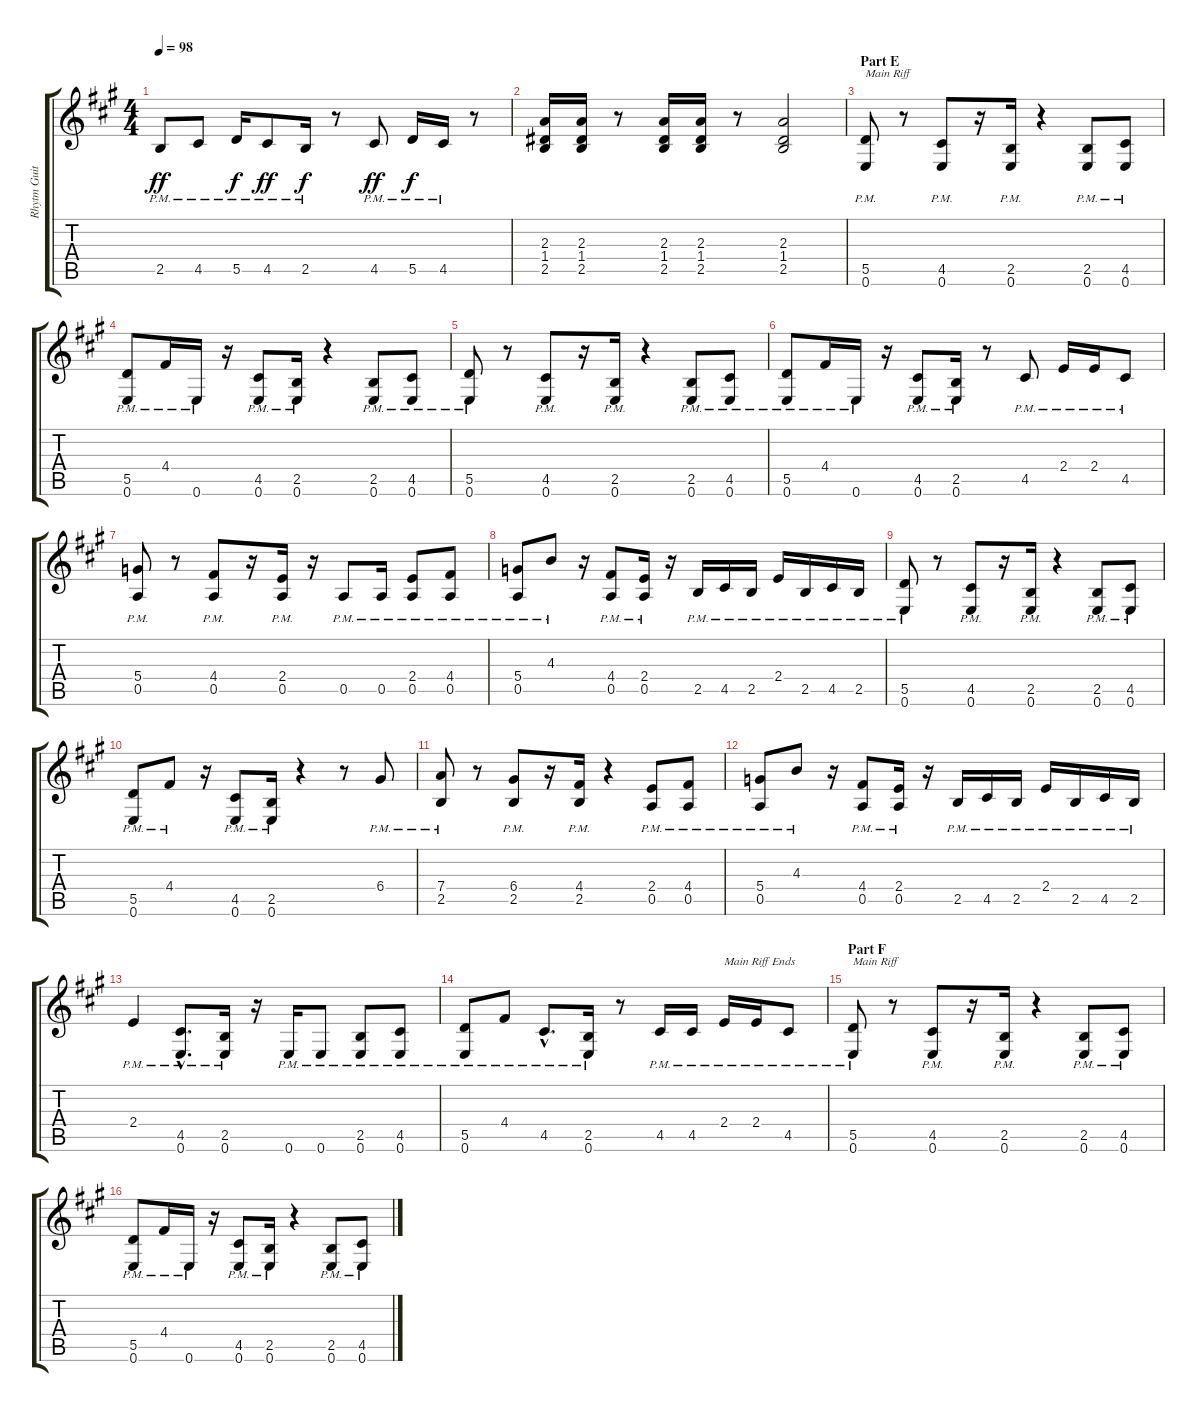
\track ("Rhytm Guitar" "Rhytm Guit") {instrument overdrivenguitar}
\staff {score tabs}
\tuning (E4 B3 G3 D3 A2 E2) {hide}
\ts (4 4)
\tempo 98
\clef g2
\ks a
2.5{pm}.8{dy ff} 4.5{pm}.8 5.5{pm}.16{dy f} 4.5{pm}.8{dy ff} 2.5{pm}.16{dy f} r.8 4.5{pm}.8{dy ff} 5.5{pm}.16{dy f} 4.5{pm}.16 r.8 |
(2.3 1.4 2.5).16 (2.3 1.4 2.5).16 r.8 (2.3 1.4 2.5).16 (2.3 1.4 2.5).16 r.8 (2.3 1.4 2.5).2 |
\section ("" "Part E")
(5.5{pm} 0.6{pm}).8{txt "Main Riff"} r.8 (4.5{pm} 0.6{pm}).8 r.16 (2.5{pm} 0.6{pm}).16 r.4 (2.5{pm} 0.6{pm}).8 (4.5{pm} 0.6{pm}).8 |
(5.5{pm} 0.6{pm}).8 4.4{pm}.16 0.6{pm}.16 r.16 (4.5{pm} 0.6{pm}).8 (2.5{pm} 0.6{pm}).16 r.4 (2.5{pm} 0.6{pm}).8 (4.5{pm} 0.6{pm}).8 |
(5.5{pm} 0.6{pm}).8 r.8 (4.5{pm} 0.6{pm}).8 r.16 (2.5{pm} 0.6{pm}).16 r.4 (2.5{pm} 0.6{pm}).8 (4.5{pm} 0.6{pm}).8 |
(5.5{pm} 0.6{pm}).8 4.4{pm}.16 0.6{pm}.16 r.16 (4.5{pm} 0.6{pm}).8 (2.5{pm} 0.6{pm}).16 r.8 4.5{pm}.8 2.4{pm}.16 2.4{pm}.16 4.5{pm}.8 |
(5.4{pm} 0.5{pm}).8 r.8 (4.4{pm} 0.5{pm}).8 r.16 (2.4{pm} 0.5{pm}).16 r.16 0.5{pm}.8 0.5{pm}.16 (2.4{pm} 0.5{pm}).8 (4.4{pm} 0.5{pm}).8 |
(5.4{pm} 0.5{pm}).8 4.3{pm}.8 r.16 (4.4{pm} 0.5{pm}).8 (2.4{pm} 0.5{pm}).16 r.16 2.5{pm}.16 4.5{pm}.16 2.5{pm}.16 2.4{pm}.16 2.5{pm}.16 4.5{pm}.16 2.5{pm}.16 |
(5.5{pm} 0.6{pm}).8 r.8 (4.5{pm} 0.6{pm}).8 r.16 (2.5{pm} 0.6{pm}).16 r.4 (2.5{pm} 0.6{pm}).8 (4.5{pm} 0.6{pm}).8 |
(5.5{pm} 0.6{pm}).8 4.4{pm}.8 r.16 (4.5{pm} 0.6{pm}).8 (2.5{pm} 0.6{pm}).16 r.4 r.8 6.4{pm}.8 |
(7.4{pm} 2.5{pm}).8 r.8 (6.4{pm} 2.5{pm}).8 r.16 (4.4{pm} 2.5{pm}).16 r.4 (2.4{pm} 0.5{pm}).8 (4.4{pm} 0.5{pm}).8 |
(5.4{pm} 0.5{pm}).8 4.3{pm}.8 r.16 (4.4{pm} 0.5{pm}).8 (2.4{pm} 0.5{pm}).16 r.16 2.5{pm}.16 4.5{pm}.16 2.5{pm}.16 2.4{pm}.16 2.5{pm}.16 4.5{pm}.16 2.5{pm}.16 |
2.4{pm}.4 (4.5{hac pm} 0.6{hac pm}).8{d} (2.5{pm} 0.6{pm}).16 r.16 0.6{pm}.16 0.6{pm}.8 (2.5{pm} 0.6{pm}).8 (4.5{pm} 0.6{pm}).8 |
(5.5{pm} 0.6{pm}).8 4.4{pm}.8 4.5{hac pm}.8{d} (2.5{pm} 0.6{pm}).16 r.8 4.5{pm}.16 4.5{pm}.16 2.4{pm}.16{txt "Main Riff Ends"} 2.4{pm}.16 4.5{pm}.8 |
\section ("" "Part F")
(5.5{pm} 0.6{pm}).8{txt "Main Riff"} r.8 (4.5{pm} 0.6{pm}).8 r.16 (2.5{pm} 0.6{pm}).16 r.4 (2.5{pm} 0.6{pm}).8 (4.5{pm} 0.6{pm}).8 |
(5.5{pm} 0.6{pm}).8 4.4{pm}.16 0.6{pm}.16 r.16 (4.5{pm} 0.6{pm}).8 (2.5{pm} 0.6{pm}).16 r.4 (2.5{pm} 0.6{pm}).8 (4.5{pm} 0.6{pm}).8
